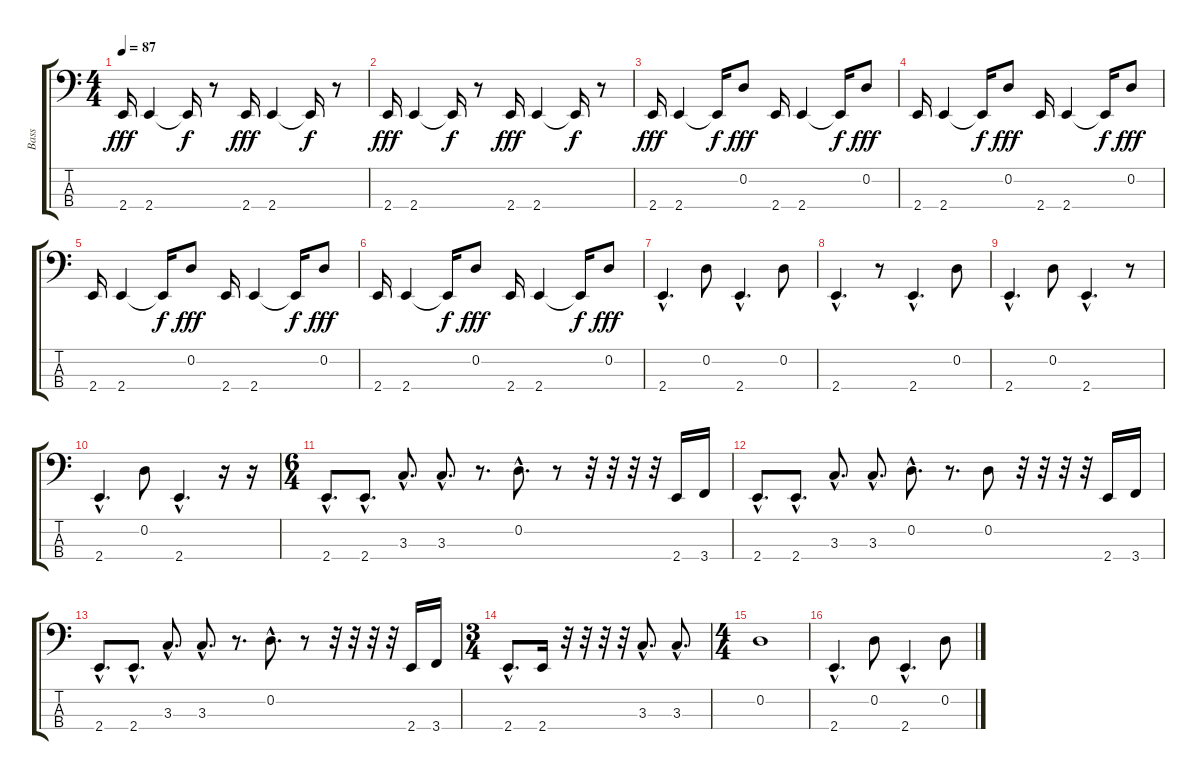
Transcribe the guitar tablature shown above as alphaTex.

\track ("Bass" "Bass") {instrument electricbassfinger}
\staff {score tabs}
\tuning (G2 D2 A1 D1) {hide}
\ts (4 4)
\tempo 87
\clef f4
\ks c
2.4.16{dy fff} 2.4.4 2.4{t}.16{dy f} r.8 2.4.16{dy fff} 2.4.4 2.4{t}.16{dy f} r.8 |
2.4.16{dy fff} 2.4.4 2.4{t}.16{dy f} r.8 2.4.16{dy fff} 2.4.4 2.4{t}.16{dy f} r.8 |
2.4.16{dy fff} 2.4.4 2.4{t}.16{dy f} 0.2.8{dy fff} 2.4.16 2.4.4 2.4{t}.16{dy f} 0.2.8{dy fff} |
2.4.16 2.4.4 2.4{t}.16{dy f} 0.2.8{dy fff} 2.4.16 2.4.4 2.4{t}.16{dy f} 0.2.8{dy fff} |
2.4.16 2.4.4 2.4{t}.16{dy f} 0.2.8{dy fff} 2.4.16 2.4.4 2.4{t}.16{dy f} 0.2.8{dy fff} |
2.4.16 2.4.4 2.4{t}.16{dy f} 0.2.8{dy fff} 2.4.16 2.4.4 2.4{t}.16{dy f} 0.2.8{dy fff} |
2.4{hac}.4{d} 0.2.8 2.4{hac}.4{d} 0.2.8 |
2.4{hac}.4{d} r.8 2.4{hac}.4{d} 0.2.8 |
2.4{hac}.4{d} 0.2.8 2.4{hac}.4{d} r.8 |
2.4{hac}.4{d} 0.2.8 2.4{hac}.4{d} r.16 r.16 |
\ts (6 4)
2.4{hac}.8{d} 2.4{hac}.8{d} 3.3{hac}.8{d} 3.3{hac}.8{d} r.8{d} 0.2{hac}.8{d} r.8 r.32 r.32 r.32 r.32 2.4.16 3.4.16 |
2.4{hac}.8{d} 2.4{hac}.8{d} 3.3{hac}.8{d} 3.3{hac}.8{d} 0.2{hac}.8{d} r.8{d} 0.2.8 r.32 r.32 r.32 r.32 2.4.16 3.4.16 |
2.4{hac}.8{d} 2.4{hac}.8{d} 3.3{hac}.8{d} 3.3{hac}.8{d} r.8{d} 0.2{hac}.8{d} r.8 r.32 r.32 r.32 r.32 2.4.16 3.4.16 |
\ts (3 4)
2.4{hac}.8{d} 2.4.16 r.32 r.32 r.32 r.32 3.3{hac}.8{d} 3.3{hac}.8{d} |
\ts (4 4)
0.2.1 |
2.4{hac}.4{d} 0.2.8 2.4{hac}.4{d} 0.2.8
